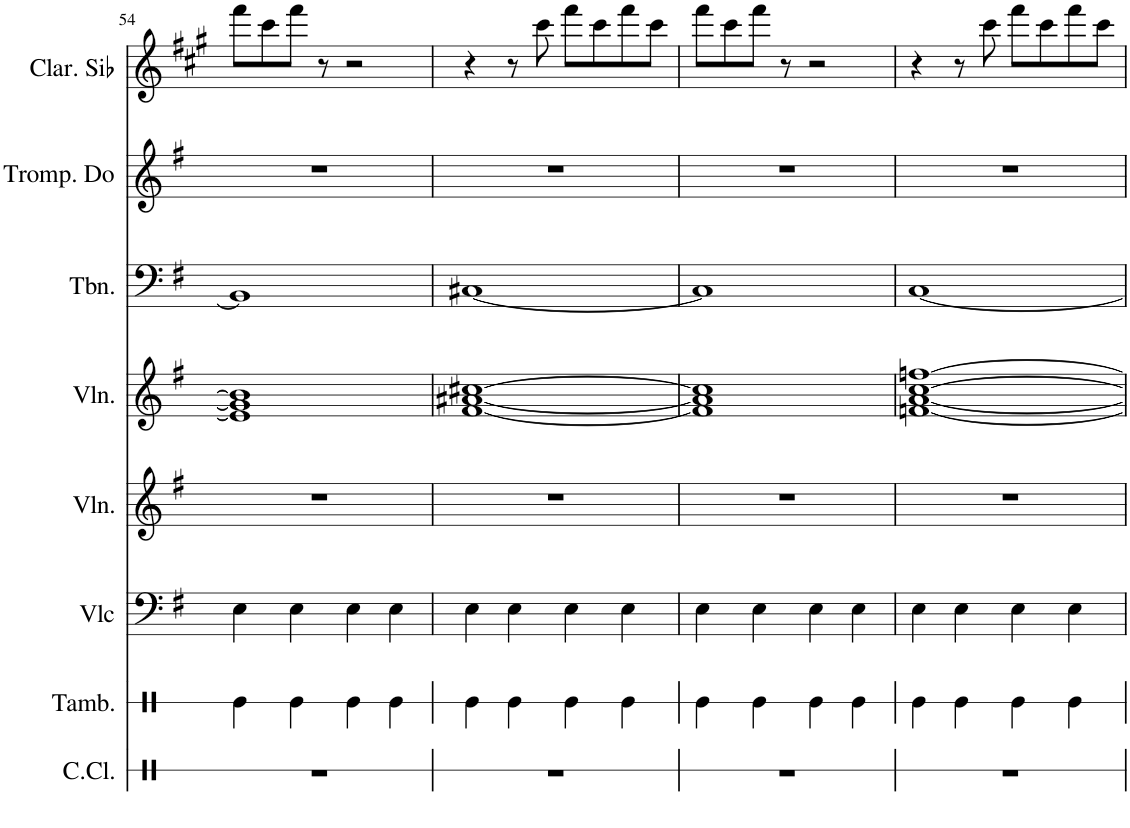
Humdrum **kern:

**kern	**kern	**kern	**kern	**kern	**kern	**kern	**kern
*part8	*part7	*part6	*part5	*part4	*part3	*part2	*part1
*staff8	*staff7	*staff6	*staff5	*staff4	*staff3	*staff2	*staff1
*I"Caisse claire	*I"Tambourin	*I"Violoncelle	*I"Violon	*I"Violon	*I"Trombone	*I"Trompette en Do	*I"Clarinette en Sib
*I'C.Cl.	*I'Tamb.	*I'Vlc	*I'Vln.	*I'Vln.	*I'Tbn.	*I'Tromp. Do	*I'Clar. Sib
!!LO:PB:g=z
*clefX	*clefX	*clefF4	*clefG2	*clefG2	*clefF4	*clefG2	*clefG2
*	*	*	*	*	*	*Trd1c2	*Trd1c2
*k[]	*k[]	*k[f#]	*k[f#]	*k[f#]	*k[f#]	*k[f#]	*k[f#c#g#]
*M4/4	*M4/4	*M4/4	*M4/4	*M4/4	*M4/4	*M4/4	*M4/4
=54	=54	=54	=54	=54	=54	=54	=54
1r	4Re\	4E\	1r	1e] 1g] 1b]	1BB]	1r	8fff#\L
.	.	.	.	.	.	.	8ccc#\
.	4Re\	4E\	.	.	.	.	8fff#\J
.	.	.	.	.	.	.	8r
.	4Re\	4E\	.	.	.	.	2r
.	4Re\	4E\	.	.	.	.	.
=55	=55	=55	=55	=55	=55	=55	=55
1r	4Re\	4E\	1r	[1f# [1a#X [1cc#X	[1C#X	1r	4r
.	4Re\	4E\	.	.	.	.	8r
.	.	.	.	.	.	.	8ccc#\
.	4Re\	4E\	.	.	.	.	8fff#\L
.	.	.	.	.	.	.	8ccc#\
.	4Re\	4E\	.	.	.	.	8fff#\
.	.	.	.	.	.	.	8ccc#\J
=56	=56	=56	=56	=56	=56	=56	=56
1r	4Re\	4E\	1r	1f#] 1a#] 1cc#]	1C#]	1r	8fff#\L
.	.	.	.	.	.	.	8ccc#\
.	4Re\	4E\	.	.	.	.	8fff#\J
.	.	.	.	.	.	.	8r
.	4Re\	4E\	.	.	.	.	2r
.	4Re\	4E\	.	.	.	.	.
=57	=57	=57	=57	=57	=57	=57	=57
1r	4Re\	4E\	1r	[1fn [1a [1cc [1ffn	[1C	1r	4r
.	4Re\	4E\	.	.	.	.	8r
.	.	.	.	.	.	.	8ccc#\
.	4Re\	4E\	.	.	.	.	8fff#\L
.	.	.	.	.	.	.	8ccc#\
.	4Re\	4E\	.	.	.	.	8fff#\
.	.	.	.	.	.	.	8ccc#\J
=	=	=	=	=	=	=	=
*-	*-	*-	*-	*-	*-	*-	*-
